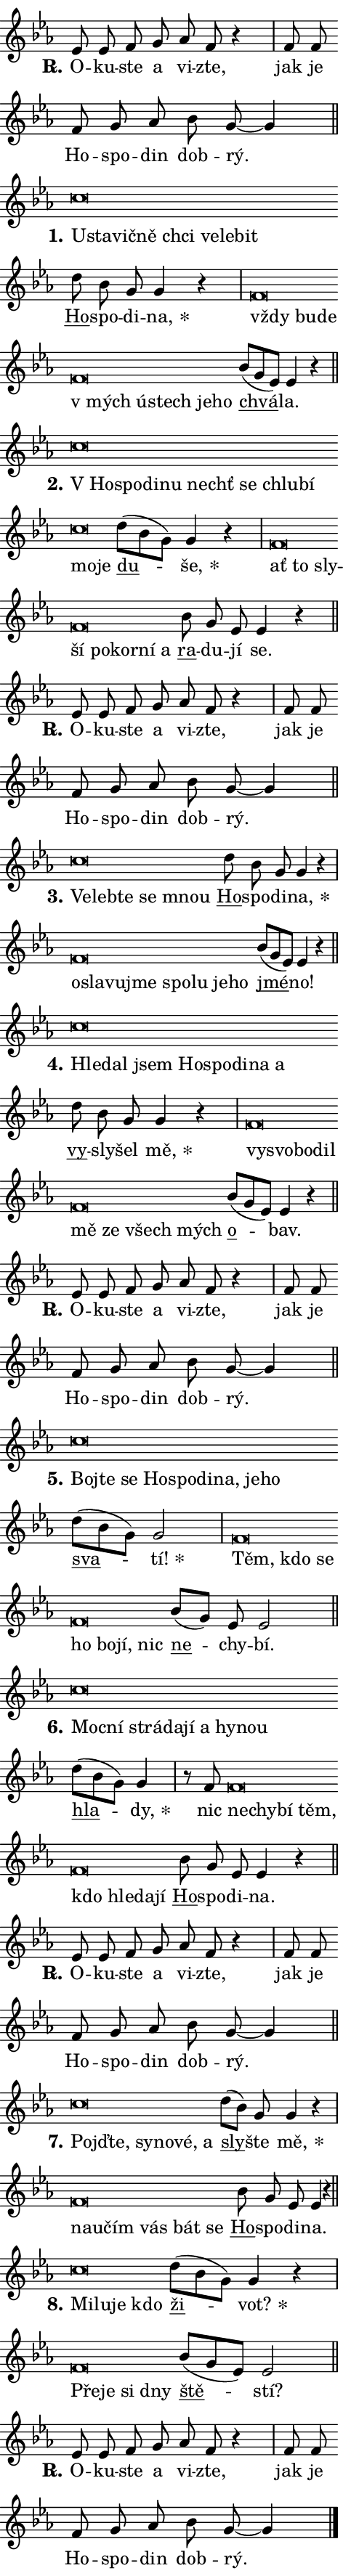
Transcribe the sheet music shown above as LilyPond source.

\version "2.24.0"
\header { tagline = "" }
\paper {
  indent = 0\cm
  top-margin = 0\cm
  right-margin = 0.13\cm % to fit lyric hyphens
  bottom-margin = 0\cm
  left-margin = 0\cm
  paper-width = 8\cm
  page-breaking = #ly:one-page-breaking
  system-system-spacing.basic-distance = #11
  score-system-spacing.basic-distance = #11
  ragged-last = ##f
}


%% Author: Thomas Morley
%% https://lists.gnu.org/archive/html/lilypond-user/2020-05/msg00002.html
#(define (line-position grob)
"Returns position of @var[grob} in current system:
   @code{'start}, if at first time-step
   @code{'end}, if at last time-step
   @code{'middle} otherwise
"
  (let* ((col (ly:item-get-column grob))
         (ln (ly:grob-object col 'left-neighbor))
         (rn (ly:grob-object col 'right-neighbor))
         (col-to-check-left (if (ly:grob? ln) ln col))
         (col-to-check-right (if (ly:grob? rn) rn col))
         (break-dir-left
           (and
             (ly:grob-property col-to-check-left 'non-musical #f)
             (ly:item-break-dir col-to-check-left)))
         (break-dir-right
           (and
             (ly:grob-property col-to-check-right 'non-musical #f)
             (ly:item-break-dir col-to-check-right))))
        (cond ((eqv? 1 break-dir-left) 'start)
              ((eqv? -1 break-dir-right) 'end)
              (else 'middle))))

#(define (tranparent-at-line-position vctor)
  (lambda (grob)
  "Relying on @code{line-position} select the relevant enry from @var{vctor}.
Used to determine transparency,"
    (case (line-position grob)
      ((end) (not (vector-ref vctor 0)))
      ((middle) (not (vector-ref vctor 1)))
      ((start) (not (vector-ref vctor 2))))))

noteHeadBreakVisibility =
#(define-music-function (break-visibility)(vector?)
"Makes @code{NoteHead}s transparent relying on @var{break-visibility}"
#{
  \override NoteHead.transparent =
    #(tranparent-at-line-position break-visibility)
#})

#(define delete-ledgers-for-transparent-note-heads
  (lambda (grob)
    "Reads whether a @code{NoteHead} is transparent.
If so this @code{NoteHead} is removed from @code{'note-heads} from
@var{grob}, which is supposed to be @code{LedgerLineSpanner}.
As a result ledgers are not printed for this @code{NoteHead}"
    (let* ((nhds-array (ly:grob-object grob 'note-heads))
           (nhds-list
             (if (ly:grob-array? nhds-array)
                 (ly:grob-array->list nhds-array)
                 '()))
           ;; Relies on the transparent-property being done before
           ;; Staff.LedgerLineSpanner.after-line-breaking is executed.
           ;; This is fragile ...
           (to-keep
             (remove
               (lambda (nhd)
                 (ly:grob-property nhd 'transparent #f))
               nhds-list)))
      ;; TODO find a better method to iterate over grob-arrays, similiar
      ;; to filter/remove etc for lists
      ;; For now rebuilt from scratch
      (set! (ly:grob-object grob 'note-heads)  '())
      (for-each
        (lambda (nhd)
          (ly:pointer-group-interface::add-grob grob 'note-heads nhd))
        to-keep))))

squashNotes = {
  \override NoteHead.X-extent = #'(-0.2 . 0.2)
  \override NoteHead.Y-extent = #'(-0.75 . 0)
  \override NoteHead.stencil =
    #(lambda (grob)
       (let ((pos (ly:grob-property grob 'staff-position)))
         (begin
           (if (< pos -7) (display "ERROR: Lower brevis then expected\n") (display ""))
           (if (<= pos -6) ly:text-interface::print ly:note-head::print))))
}
unSquashNotes = {
  \revert NoteHead.X-extent
  \revert NoteHead.Y-extent
  \revert NoteHead.stencil
}

hideNotes = \noteHeadBreakVisibility #begin-of-line-visible
unHideNotes = \noteHeadBreakVisibility #all-visible

% work-around for resetting accidentals
% https://lilypond.org/doc/v2.23/Documentation/notation/displaying-rhythms#unmetered-music
cadenzaMeasure = {
  \cadenzaOff
  \partial 1024 s1024
  \cadenzaOn
}

#(define-markup-command (accent layout props text) (markup?)
  "Underline accented syllable"
  (interpret-markup layout props
    #{\markup \override #'(offset . 4.3) \underline { #text }#}))

responsum = \markup \concat {
  "R" \hspace #-1.05 \path #0.1 #'((moveto 0 0.07) (lineto 0.9 0.8)) \hspace #0.05 "."
}

spaceSize = #0.6828661417322834 % exact space size for TeX Gyre Schola

\layout {
  \context {
    \Staff
    \remove "Time_signature_engraver"
    \override LedgerLineSpanner.after-line-breaking = #delete-ledgers-for-transparent-note-heads
  }
  \context {
    \Lyrics {
      \override LyricSpace.minimum-distance = \spaceSize
      \override LyricText.font-name = #"TeX Gyre Schola"
      \override LyricText.font-size = 1
      \override StanzaNumber.font-name = #"TeX Gyre Schola Bold"
      \override StanzaNumber.font-size = 1
    }
  }
  \context {
    \Score 
    \override NoteHead.text =
      #(lambda (grob) 
        (let ((pos (ly:grob-property grob 'staff-position)))
          #{\markup {
            \combine
              \halign #-0.55 \raise #(if (= pos -6) 0 0.5) \override #'(thickness . 2) \draw-line #'(3.2 . 0)
              \musicglyph "noteheads.sM1"
          }#}))
  }
}

% magnetic-lyrics.ily
%
%   written by
%     Jean Abou Samra <jean@abou-samra.fr>
%     Werner Lemberg <wl@gnu.org>
%
%   adapted by
%     Jiri Hon <jiri.hon@gmail.com>
%
% Version 2022-Apr-15

% https://www.mail-archive.com/lilypond-user@gnu.org/msg149350.html

#(define (Left_hyphen_pointer_engraver context)
   "Collect syllable-hyphen-syllable occurrences in lyrics and store
them in properties.  This engraver only looks to the left.  For
example, if the lyrics input is @code{foo -- bar}, it does the
following.

@itemize @bullet
@item
Set the @code{text} property of the @code{LyricHyphen} grob between
@q{foo} and @q{bar} to @code{foo}.

@item
Set the @code{left-hyphen} property of the @code{LyricText} grob with
text @q{foo} to the @code{LyricHyphen} grob between @q{foo} and
@q{bar}.
@end itemize

Use this auxiliary engraver in combination with the
@code{lyric-@/text::@/apply-@/magnetic-@/offset!} hook."
   (let ((hyphen #f)
         (text #f))
     (make-engraver
      (acknowledgers
       ((lyric-syllable-interface engraver grob source-engraver)
        (set! text grob)))
      (end-acknowledgers
       ((lyric-hyphen-interface engraver grob source-engraver)
        ;(when (not (grob::has-interface grob 'lyric-space-interface))
          (set! hyphen grob)));)
      ((stop-translation-timestep engraver)
       (when (and text hyphen)
         (ly:grob-set-object! text 'left-hyphen hyphen))
       (set! text #f)
       (set! hyphen #f)))))

#(define (lyric-text::apply-magnetic-offset! grob)
   "If the space between two syllables is less than the value in
property @code{LyricText@/.details@/.squash-threshold}, move the right
syllable to the left so that it gets concatenated with the left
syllable.

Use this function as a hook for
@code{LyricText@/.after-@/line-@/breaking} if the
@code{Left_@/hyphen_@/pointer_@/engraver} is active."
   (let ((hyphen (ly:grob-object grob 'left-hyphen #f)))
     (when hyphen
       (let ((left-text (ly:spanner-bound hyphen LEFT)))
         (when (grob::has-interface left-text 'lyric-syllable-interface)
           (let* ((common (ly:grob-common-refpoint grob left-text X))
                  (this-x-ext (ly:grob-extent grob common X))
                  (left-x-ext
                   (begin
                     ;; Trigger magnetism for left-text.
                     (ly:grob-property left-text 'after-line-breaking)
                     (ly:grob-extent left-text common X)))
                  ;; `delta` is the gap width between two syllables.
                  (delta (- (interval-start this-x-ext)
                            (interval-end left-x-ext)))
                  (details (ly:grob-property grob 'details))
                  (threshold (assoc-get 'squash-threshold details 0.2)))
             (when (< delta threshold)
               (let* (;; We have to manipulate the input text so that
                      ;; ligatures crossing syllable boundaries are not
                      ;; disabled.  For languages based on the Latin
                      ;; script this is essentially a beautification.
                      ;; However, for non-Western scripts it can be a
                      ;; necessity.
                      (lt (ly:grob-property left-text 'text))
                      (rt (ly:grob-property grob 'text))
                      (is-space (grob::has-interface hyphen 'lyric-space-interface))
                      (space (if is-space " " ""))
                      (extra-delta (if is-space spaceSize 0))
                      ;; Append new syllable.
                      (ltrt-space (if (and (string? lt) (string? rt))
                                (string-append lt space rt)
                                (make-concat-markup (list lt space rt))))
                      ;; Right-align `ltrt` to the right side.
                      (ltrt-space-markup (grob-interpret-markup
                               grob
                               (make-translate-markup
                                (cons (interval-length this-x-ext) 0)
                                (make-right-align-markup ltrt-space)))))
                 (begin
                   ;; Don't print `left-text`.
                   (ly:grob-set-property! left-text 'stencil #f)
                   ;; Set text and stencil (which holds all collected
                   ;; syllables so far) and shift it to the left.
                   (ly:grob-set-property! grob 'text ltrt-space)
                   (ly:grob-set-property! grob 'stencil ltrt-space-markup)
                   (ly:grob-translate-axis! grob (- (- delta extra-delta)) X))))))))))


#(define (lyric-hyphen::displace-bounds-first grob)
   ;; Make very sure this callback isn't triggered too early.
   (let ((left (ly:spanner-bound grob LEFT))
         (right (ly:spanner-bound grob RIGHT)))
     (ly:grob-property left 'after-line-breaking)
     (ly:grob-property right 'after-line-breaking)
     (ly:lyric-hyphen::print grob)))

squashThreshold = #0.4

\layout {
  \context {
    \Lyrics
    \consists #Left_hyphen_pointer_engraver
    \override LyricText.after-line-breaking =
      #lyric-text::apply-magnetic-offset!
    \override LyricHyphen.stencil = #lyric-hyphen::displace-bounds-first
    \override LyricText.details.squash-threshold = \squashThreshold
    \override LyricHyphen.minimum-distance = 0
    \override LyricHyphen.minimum-length = \squashThreshold
  }
}

squashText = \override LyricText.details.squash-threshold = 9999
unSquashText = \override LyricText.details.squash-threshold = \squashThreshold

leftText = \override LyricText.self-alignment-X = #LEFT
unLeftText = \revert LyricText.self-alignment-X

starOffset = #(lambda (grob) 
                (let ((x_offset (ly:self-alignment-interface::aligned-on-x-parent grob)))
                  (if (= x_offset 0) 0 (+ x_offset 1.2))))

star = #(define-music-function (syllable)(string?)
"Append star separator at the end of a syllable"
#{
  \once \override LyricText.X-offset = #starOffset
  \lyricmode { \markup {
    #syllable
    \override #'((font-name . "TeX Gyre Schola Bold")) \hspace #0.2 \lower #0.65 \larger "*"
  } }
#})

starAccent = #(define-music-function (syllable)(string?)
"Append star separator at the end of a syllable and make accent"
#{
  \once \override LyricText.X-offset = #starOffset
  \lyricmode { \markup {
    \accent #syllable
    \override #'((font-name . "TeX Gyre Schola Bold")) \hspace #0.2 \lower #0.65 \larger "*"
  } }
#})

breath = #(define-music-function (syllable)(string?)
"Append breathing indicator at the end of a syllable"
#{
  \lyricmode { \markup { #syllable "+" } }
#})

optionalBreath = #(define-music-function (syllable)(string?)
"Append optional breathing indicator at the end of a syllable"
#{
  \lyricmode { \markup { #syllable "(+)" } }
#})


\score {
    <<
        \new Voice = "melody" { \cadenzaOn \key es \major \relative { es'8 es f g as f r4 \cadenzaMeasure \bar "|" f8 f \bar "" f g as \bar "" bes g~ g4 \cadenzaMeasure \bar "||" \break } }
        \new Lyrics \lyricsto "melody" { \lyricmode { \set stanza = \responsum
O -- ku -- ste a vi -- zte, jak je Ho -- spo -- din dob -- rý. } }
    >>
    \layout {}
}

\score {
    <<
        \new Voice = "melody" { \cadenzaOn \key es \major \relative { \squashNotes c''\breve*1/16 \hideNotes \breve*1/16 \bar "" \breve*1/16 \bar "" \breve*1/16 \bar "" \breve*1/16 \bar "" \breve*1/16 \bar "" \breve*1/16 \breve*1/16 \bar "" \unHideNotes \unSquashNotes \bar "" d8 bes g g4 r \cadenzaMeasure \bar "|" \squashNotes f\breve*1/16 \hideNotes \breve*1/16 \bar "" \breve*1/16 \bar "" \breve*1/16 \bar "" \breve*1/16 \bar "" \breve*1/16 \bar "" \breve*1/16 \breve*1/16 \bar "" \unHideNotes \unSquashNotes \bar "" bes8[( g es)] es4 r \cadenzaMeasure \bar "||" \break } }
        \new Lyrics \lyricsto "melody" { \lyricmode { \set stanza = "1."
\leftText U -- \squashText sta -- vič -- ně chci ve -- le -- bit \unLeftText \unSquashText \markup \accent Ho -- spo -- di -- \star na, \leftText vždy \squashText bu -- de "v mých" ú -- stech je -- ho \unLeftText \unSquashText \markup \accent chvá -- la. } }
    >>
    \layout {}
}

\score {
    <<
        \new Voice = "melody" { \cadenzaOn \key es \major \relative { \squashNotes c''\breve*1/16 \hideNotes \breve*1/16 \bar "" \breve*1/16 \bar "" \breve*1/16 \bar "" \breve*1/16 \bar "" \breve*1/16 \bar "" \breve*1/16 \bar "" \breve*1/16 \bar "" \breve*1/16 \breve*1/16 \bar "" \unHideNotes \unSquashNotes \bar "" d8[( bes g)] g4 r \cadenzaMeasure \bar "|" \squashNotes f\breve*1/16 \hideNotes \breve*1/16 \bar "" \breve*1/16 \bar "" \breve*1/16 \bar "" \breve*1/16 \bar "" \breve*1/16 \bar "" \breve*1/16 \breve*1/16 \bar "" \unHideNotes \unSquashNotes \bar "" bes8 g es es4 r \cadenzaMeasure \bar "||" \break } }
        \new Lyrics \lyricsto "melody" { \lyricmode { \set stanza = "2."
\leftText "V Ho" -- \squashText spo -- di -- nu nechť se chlu -- bí mo -- je \unLeftText \unSquashText \markup \accent du -- \star še, \leftText ať \squashText to sly -- ší po -- kor -- ní a \unLeftText \unSquashText \markup \accent ra -- du -- jí se. } }
    >>
    \layout {}
}

\score {
    <<
        \new Voice = "melody" { \cadenzaOn \key es \major \relative { es'8 es f g as f r4 \cadenzaMeasure \bar "|" f8 f \bar "" f g as \bar "" bes g~ g4 \cadenzaMeasure \bar "||" \break } }
        \new Lyrics \lyricsto "melody" { \lyricmode { \set stanza = \responsum
O -- ku -- ste a vi -- zte, jak je Ho -- spo -- din dob -- rý. } }
    >>
    \layout {}
}

\score {
    <<
        \new Voice = "melody" { \cadenzaOn \key es \major \relative { \squashNotes c''\breve*1/16 \hideNotes \breve*1/16 \bar "" \breve*1/16 \bar "" \breve*1/16 \breve*1/16 \bar "" \unHideNotes \unSquashNotes \bar "" d8 bes g g4 r \cadenzaMeasure \bar "|" \squashNotes f\breve*1/16 \hideNotes \breve*1/16 \bar "" \breve*1/16 \bar "" \breve*1/16 \bar "" \breve*1/16 \bar "" \breve*1/16 \bar "" \breve*1/16 \breve*1/16 \bar "" \unHideNotes \unSquashNotes \bar "" bes8[( g es)] es4 r \cadenzaMeasure \bar "||" \break } }
        \new Lyrics \lyricsto "melody" { \lyricmode { \set stanza = "3."
\leftText Ve -- \squashText leb -- te se mnou \unLeftText \unSquashText \markup \accent Ho -- spo -- di -- \star na, \leftText o -- \squashText sla -- vu -- jme spo -- lu je -- ho \unLeftText \unSquashText \markup \accent jmé -- no! } }
    >>
    \layout {}
}

\score {
    <<
        \new Voice = "melody" { \cadenzaOn \key es \major \relative { \squashNotes c''\breve*1/16 \hideNotes \breve*1/16 \bar "" \breve*1/16 \bar "" \breve*1/16 \bar "" \breve*1/16 \bar "" \breve*1/16 \bar "" \breve*1/16 \breve*1/16 \bar "" \unHideNotes \unSquashNotes \bar "" d8 bes g g4 r \cadenzaMeasure \bar "|" \squashNotes f\breve*1/16 \hideNotes \breve*1/16 \bar "" \breve*1/16 \bar "" \breve*1/16 \bar "" \breve*1/16 \bar "" \breve*1/16 \bar "" \breve*1/16 \breve*1/16 \bar "" \unHideNotes \unSquashNotes \bar "" bes8[( g es)] es4 r \cadenzaMeasure \bar "||" \break } }
        \new Lyrics \lyricsto "melody" { \lyricmode { \set stanza = "4."
\leftText Hle -- \squashText dal jsem Ho -- spo -- di -- na a \unLeftText \unSquashText \markup \accent vy -- sly -- šel \star mě, \leftText vy -- \squashText svo -- bo -- dil mě ze všech mých \unLeftText \unSquashText \markup \accent o -- bav. } }
    >>
    \layout {}
}

\score {
    <<
        \new Voice = "melody" { \cadenzaOn \key es \major \relative { es'8 es f g as f r4 \cadenzaMeasure \bar "|" f8 f \bar "" f g as \bar "" bes g~ g4 \cadenzaMeasure \bar "||" \break } }
        \new Lyrics \lyricsto "melody" { \lyricmode { \set stanza = \responsum
O -- ku -- ste a vi -- zte, jak je Ho -- spo -- din dob -- rý. } }
    >>
    \layout {}
}

\score {
    <<
        \new Voice = "melody" { \cadenzaOn \key es \major \relative { \squashNotes c''\breve*1/16 \hideNotes \breve*1/16 \bar "" \breve*1/16 \bar "" \breve*1/16 \bar "" \breve*1/16 \bar "" \breve*1/16 \bar "" \breve*1/16 \bar "" \breve*1/16 \breve*1/16 \bar "" \unHideNotes \unSquashNotes \bar "" d8[( bes g)] g2 \cadenzaMeasure \bar "|" \squashNotes f\breve*1/16 \hideNotes \breve*1/16 \bar "" \breve*1/16 \bar "" \breve*1/16 \bar "" \breve*1/16 \bar "" \breve*1/16 \breve*1/16 \bar "" \unHideNotes \unSquashNotes \bar "" bes8[( g)] es es2 \cadenzaMeasure \bar "||" \break } }
        \new Lyrics \lyricsto "melody" { \lyricmode { \set stanza = "5."
\leftText Boj -- \squashText te se Ho -- spo -- di -- na, je -- ho \unLeftText \unSquashText \markup \accent sva -- \star tí! \leftText Těm, \squashText kdo se ho bo -- jí, nic \unLeftText \unSquashText \markup \accent ne -- chy -- bí. } }
    >>
    \layout {}
}

\score {
    <<
        \new Voice = "melody" { \cadenzaOn \key es \major \relative { \squashNotes c''\breve*1/16 \hideNotes \breve*1/16 \bar "" \breve*1/16 \bar "" \breve*1/16 \bar "" \breve*1/16 \bar "" \breve*1/16 \bar "" \breve*1/16 \breve*1/16 \bar "" \unHideNotes \unSquashNotes \bar "" d8[( bes g)] g4 \cadenzaMeasure \bar "|" r8 f8 \squashNotes f\breve*1/16 \hideNotes \breve*1/16 \bar "" \breve*1/16 \bar "" \breve*1/16 \bar "" \breve*1/16 \bar "" \breve*1/16 \bar "" \breve*1/16 \breve*1/16 \bar "" \unHideNotes \unSquashNotes \bar "" bes8 g es es4 r \cadenzaMeasure \bar "||" \break } }
        \new Lyrics \lyricsto "melody" { \lyricmode { \set stanza = "6."
\leftText Moc -- \squashText ní strá -- da -- jí a hy -- nou \unLeftText \unSquashText \markup \accent hla -- \star dy, nic \leftText ne -- \squashText chy -- bí těm, kdo hle -- da -- jí \unLeftText \unSquashText \markup \accent Ho -- spo -- di -- na. } }
    >>
    \layout {}
}

\score {
    <<
        \new Voice = "melody" { \cadenzaOn \key es \major \relative { es'8 es f g as f r4 \cadenzaMeasure \bar "|" f8 f \bar "" f g as \bar "" bes g~ g4 \cadenzaMeasure \bar "||" \break } }
        \new Lyrics \lyricsto "melody" { \lyricmode { \set stanza = \responsum
O -- ku -- ste a vi -- zte, jak je Ho -- spo -- din dob -- rý. } }
    >>
    \layout {}
}

\score {
    <<
        \new Voice = "melody" { \cadenzaOn \key es \major \relative { \squashNotes c''\breve*1/16 \hideNotes \breve*1/16 \bar "" \breve*1/16 \bar "" \breve*1/16 \bar "" \breve*1/16 \breve*1/16 \bar "" \unHideNotes \unSquashNotes \bar "" d8[( bes)] g g4 r \cadenzaMeasure \bar "|" \squashNotes f\breve*1/16 \hideNotes \breve*1/16 \bar "" \breve*1/16 \bar "" \breve*1/16 \bar "" \breve*1/16 \breve*1/16 \bar "" \unHideNotes \unSquashNotes \bar "" bes8 g es es4 r \cadenzaMeasure \bar "||" \break } }
        \new Lyrics \lyricsto "melody" { \lyricmode { \set stanza = "7."
\leftText Pojď -- \squashText te, sy -- no -- vé, a \unLeftText \unSquashText \markup \accent sly -- šte \star mě, \leftText na -- \squashText u -- čím vás bát se \unLeftText \unSquashText \markup \accent Ho -- spo -- di -- na. } }
    >>
    \layout {}
}

\score {
    <<
        \new Voice = "melody" { \cadenzaOn \key es \major \relative { \squashNotes c''\breve*1/16 \hideNotes \breve*1/16 \bar "" \breve*1/16 \breve*1/16 \bar "" \unHideNotes \unSquashNotes \bar "" d8[( bes g)] g4 r \cadenzaMeasure \bar "|" \squashNotes f\breve*1/16 \hideNotes \breve*1/16 \bar "" \breve*1/16 \breve*1/16 \bar "" \unHideNotes \unSquashNotes \bar "" bes8[( g es)] es2 \cadenzaMeasure \bar "||" \break } }
        \new Lyrics \lyricsto "melody" { \lyricmode { \set stanza = "8."
\leftText Mi -- \squashText lu -- je kdo \unLeftText \unSquashText \markup \accent ži -- \star vot? \leftText Pře -- \squashText je si dny \unLeftText \unSquashText \markup \accent ště -- stí? } }
    >>
    \layout {}
}

\score {
    <<
        \new Voice = "melody" { \cadenzaOn \key es \major \relative { es'8 es f g as f r4 \cadenzaMeasure \bar "|" f8 f \bar "" f g as \bar "" bes g~ g4 \cadenzaMeasure \bar "||" \break } \bar "|." }
        \new Lyrics \lyricsto "melody" { \lyricmode { \set stanza = \responsum
O -- ku -- ste a vi -- zte, jak je Ho -- spo -- din dob -- rý. } }
    >>
    \layout {}
}
